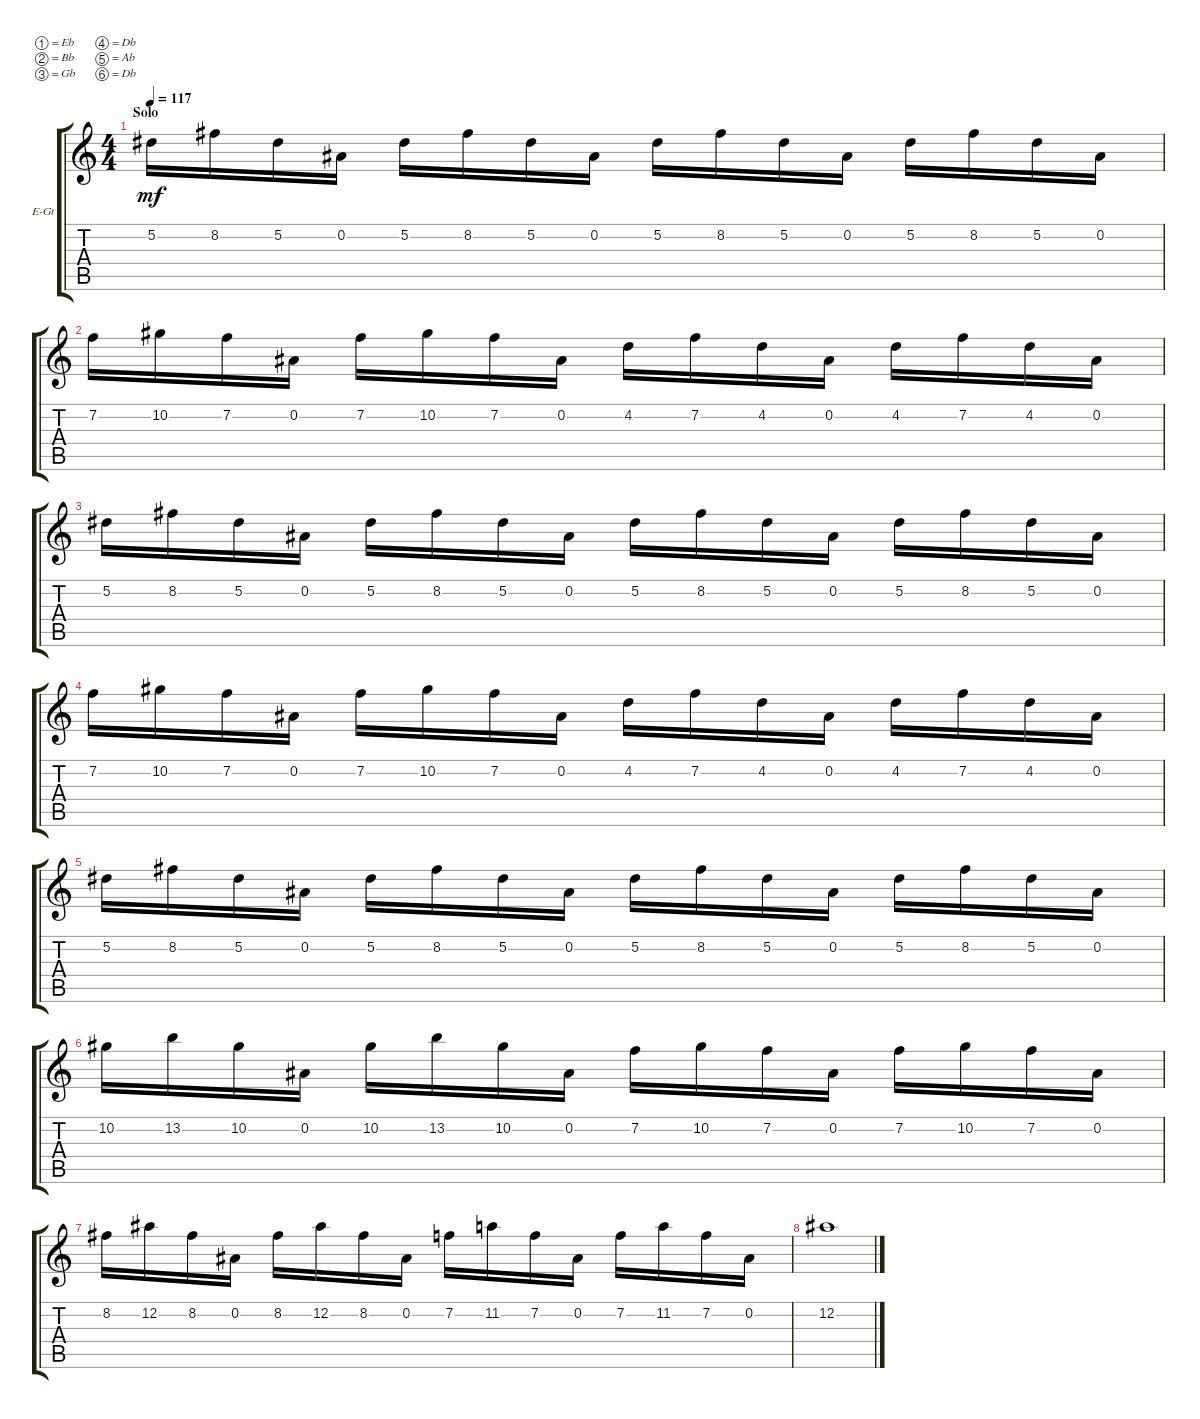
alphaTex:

\bracketExtendMode groupsimilarinstruments
\firstSystemTrackNameOrientation horizontal
\otherSystemsTrackNameOrientation horizontal
\track ("Lead Guitar" "E-Gt") {instrument distortionguitar}
\staff {score tabs}
\tuning (Eb4 Bb3 Gb3 Db3 Ab2 Db2)
\ts (4 4)
\section ("" "Solo")
\tempo 117
\clef g2
\ks c
5.2.16{dy mf} 8.2.16 5.2.16 0.2.16 5.2.16 8.2.16 5.2.16 0.2.16 5.2.16 8.2.16 5.2.16 0.2.16 5.2.16 8.2.16 5.2.16 0.2.16 |
7.2.16 10.2.16 7.2.16 0.2.16 7.2.16 10.2.16 7.2.16 0.2.16 4.2.16 7.2.16 4.2.16 0.2.16 4.2.16 7.2.16 4.2.16 0.2.16 |
5.2.16 8.2.16 5.2.16 0.2.16 5.2.16 8.2.16 5.2.16 0.2.16 5.2.16 8.2.16 5.2.16 0.2.16 5.2.16 8.2.16 5.2.16 0.2.16 |
7.2.16 10.2.16 7.2.16 0.2.16 7.2.16 10.2.16 7.2.16 0.2.16 4.2.16 7.2.16 4.2.16 0.2.16 4.2.16 7.2.16 4.2.16 0.2.16 |
5.2.16 8.2.16 5.2.16 0.2.16 5.2.16 8.2.16 5.2.16 0.2.16 5.2.16 8.2.16 5.2.16 0.2.16 5.2.16 8.2.16 5.2.16 0.2.16 |
10.2.16 13.2.16 10.2.16 0.2.16 10.2.16 13.2.16 10.2.16 0.2.16 7.2.16 10.2.16 7.2.16 0.2.16 7.2.16 10.2.16 7.2.16 0.2.16 |
8.2.16 12.2.16 8.2.16 0.2.16 8.2.16 12.2.16 8.2.16 0.2.16 7.2.16 11.2.16 7.2.16 0.2.16 7.2.16 11.2.16 7.2.16 0.2.16 |
12.2.1
